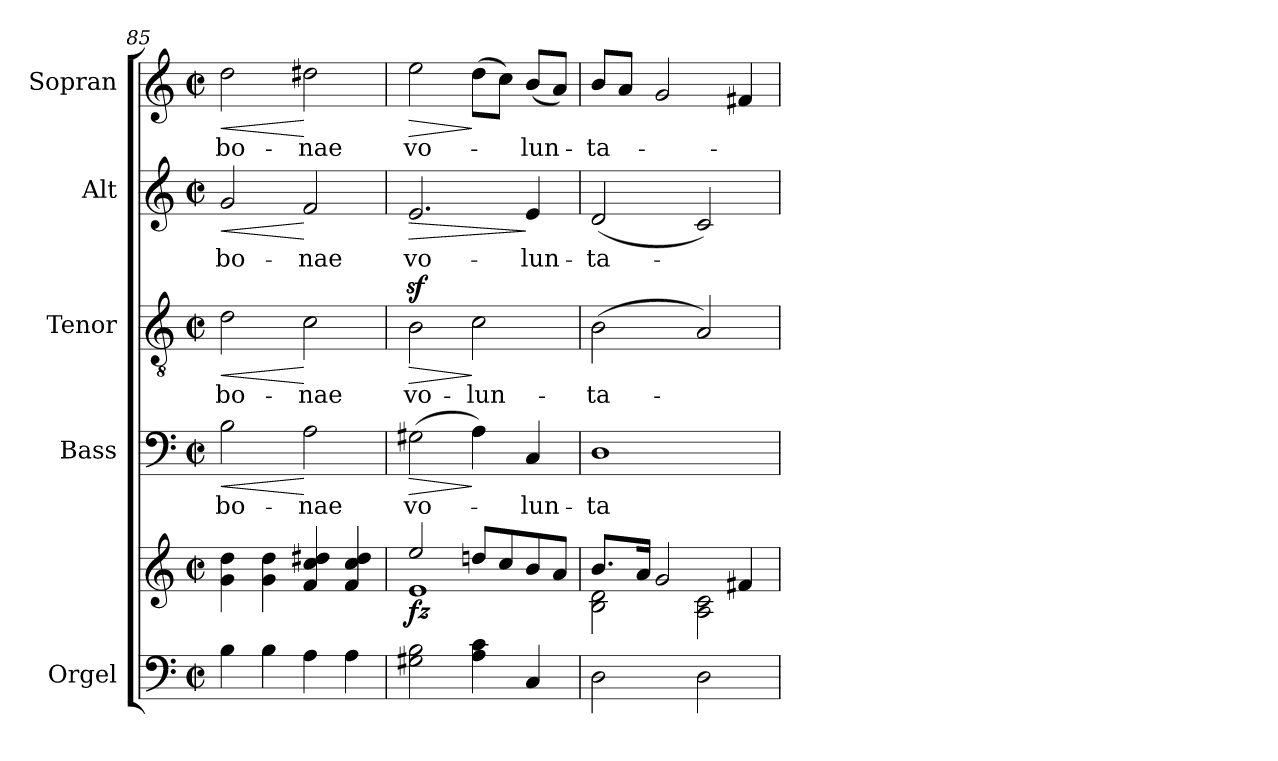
**kern	**kern	**dynam	**kern	**text	**dynam	**kern	**text	**dynam	**kern	**text	**dynam	**kern	**text	**dynam
*part5	*part5	*part5	*part4	*part4	*part4	*part3	*part3	*part3	*part2	*part2	*part2	*part1	*part1	*part1
*staff6	*staff5	*staff5/6	*staff4	*staff4	*staff4	*staff3	*staff3	*staff3	*staff2	*staff2	*staff2	*staff1	*staff1	*staff1
*I"Orgel	*	*	*I"Bass	*	*	*I"Tenor	*	*	*I"Alt	*	*	*I"Sopran	*	*
*I'Org.	*	*	*I'B	*	*	*I'T	*	*	*I'A	*	*	*I'S	*	*
*clefF4	*clefG2	*	*clefF4	*	*	*clefGv2	*	*	*clefG2	*	*	*clefG2	*	*
*k[]	*k[]	*	*k[]	*	*	*k[]	*	*	*k[]	*	*	*k[]	*	*
*C:	*C:	*	*C:	*	*	*C:	*	*	*C:	*	*	*C:	*	*
*M2/2	*M2/2	*	*M2/2	*	*	*M2/2	*	*	*M2/2	*	*	*M2/2	*	*
*met(c|)	*met(c|)	*	*met(c|)	*	*	*met(c|)	*	*	*met(c|)	*	*	*met(c|)	*	*
=85	=85	=85	=85	=85	=85	=85	=85	=85	=85	=85	=85	=85	=85	=85
!	!	!	!	!LO:LY:b	!LO:HP:b	!	!LO:LY:b	!LO:HP:b	!	!LO:LY:b	!LO:HP:b	!	!LO:LY:b	!LO:HP:b
4B\	4g\ 4dd\	.	2B\	bo-	<	2d\	bo-	<	2g/	bo-	<	2dd\	bo-	<
4B\	4g\ 4dd\	.	.	.	.	.	.	.	.	.	.	.	.	.
!	!	!	!	!LO:LY:b	!	!	!LO:LY:b	!	!	!LO:LY:b	!	!	!LO:LY:b	!
4A\	4f/ 4cc/ 4dd#X/	.	2A\	-nae	[	2c\	-nae	[	2f/	-nae	[	2dd#X\	-nae	[
4A\	4f/ 4cc/ 4dd#/	.	.	.	.	.	.	.	.	.	.	.	.	.
=86	=86	=86	=86	=86	=86	=86	=86	=86	=86	=86	=86	=86	=86	=86
*	*^	*	*	*	*	*	*	*	*	*	*	*	*	*
!	!	!	!LO:DY:b	!	!LO:LY:b	!LO:HP:b	!	!LO:LY:b	!LO:HP:b	!	!LO:LY:b	!LO:HP:b	!	!LO:LY:b	!LO:HP:b
2G#X\ 2B\	2ee/	1e	fz	(>2G#X\	vo-	>	2Bz>\	vo-	>	2.e/	vo-	>	2ee\	vo-	>
!	!	!	!	!	!	!	!	!LO:LY:b	!	!	!	!	!	!	!
4A\ 4c\	8ddn/L	.	.	4A\)	.	]	2c\	-lun-	]	.	.	.	(>8dd\L	.	]
.	8cc/	.	.	.	.	.	.	.	.	.	.	.	8cc\J)	.	.
!	!	!	!	!	!LO:LY:b	!	!	!	!	!	!LO:LY:b	!	!	!LO:LY:b	!
4C/	8b/	.	.	4C/	-lun-	.	.	.	.	4e/	-lun-	]	(<8b/L	-lun-	.
.	8a/J	.	.	.	.	.	.	.	.	.	.	.	8a/J)	.	.
=87	=87	=87	=87	=87	=87	=87	=87	=87	=87	=87	=87	=87	=87	=87	=87
!	!	!	!	!	!LO:LY:b	!	!	!LO:LY:b	!	!	!LO:LY:b	!	!	!LO:LY:b	!
2D\	8.b/L	2B\ 2d\	.	1D	-ta-	.	(>2B\	-ta-	.	(<2d/	-ta-	.	8b/L	-ta-	.
.	.	.	.	.	.	.	.	.	.	.	.	.	8a/J	.	.
.	16a/Jk	.	.	.	.	.	.	.	.	.	.	.	.	.	.
.	2g/	.	.	.	.	.	.	.	.	.	.	.	2g/	.	.
2D\	.	2A\ 2c\	.	.	.	.	2A/)	.	.	2c/)	.	.	.	.	.
.	4f#X/	.	.	.	.	.	.	.	.	.	.	.	4f#X/	.	.
*	*v	*v	*	*	*	*	*	*	*	*	*	*	*	*	*
=	=	=	=	=	=	=	=	=	=	=	=	=	=	=
*-	*-	*-	*-	*-	*-	*-	*-	*-	*-	*-	*-	*-	*-	*-
